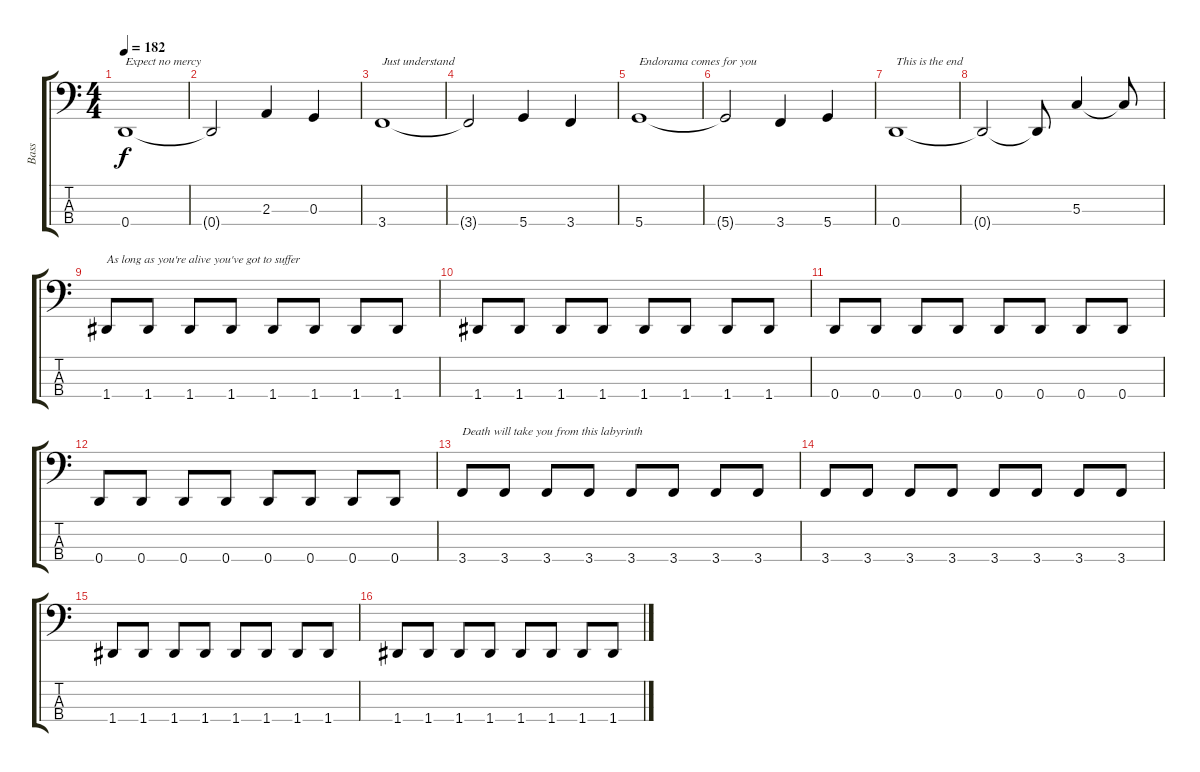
\track ("Bass" "Bass") {instrument electricbasspick}
\staff {score tabs}
\tuning (F2 C2 G1 D1) {hide}
\ts (4 4)
\tempo 182
\clef f4
\ks c
0.4.1{txt "Expect no mercy" dy f} |
0.4{t}.2 2.3.4 0.3.4 |
3.4.1{txt "Just understand"} |
3.4{t}.2 5.4.4 3.4.4 |
5.4.1{txt "Endorama comes for you"} |
5.4{t}.2 3.4.4 5.4.4 |
0.4.1{txt "This is the end"} |
0.4{t}.2 0.4{t}.8 5.3.4 5.3{t}.8 |
1.4.8{txt "As long as you're alive you've got to suffer"} 1.4.8 1.4.8 1.4.8 1.4.8 1.4.8 1.4.8 1.4.8 |
1.4.8 1.4.8 1.4.8 1.4.8 1.4.8 1.4.8 1.4.8 1.4.8 |
0.4.8 0.4.8 0.4.8 0.4.8 0.4.8 0.4.8 0.4.8 0.4.8 |
0.4.8 0.4.8 0.4.8 0.4.8 0.4.8 0.4.8 0.4.8 0.4.8 |
3.4.8{txt "Death will take you from this labyrinth"} 3.4.8 3.4.8 3.4.8 3.4.8 3.4.8 3.4.8 3.4.8 |
3.4.8 3.4.8 3.4.8 3.4.8 3.4.8 3.4.8 3.4.8 3.4.8 |
1.4.8 1.4.8 1.4.8 1.4.8 1.4.8 1.4.8 1.4.8 1.4.8 |
1.4.8 1.4.8 1.4.8 1.4.8 1.4.8 1.4.8 1.4.8 1.4.8
